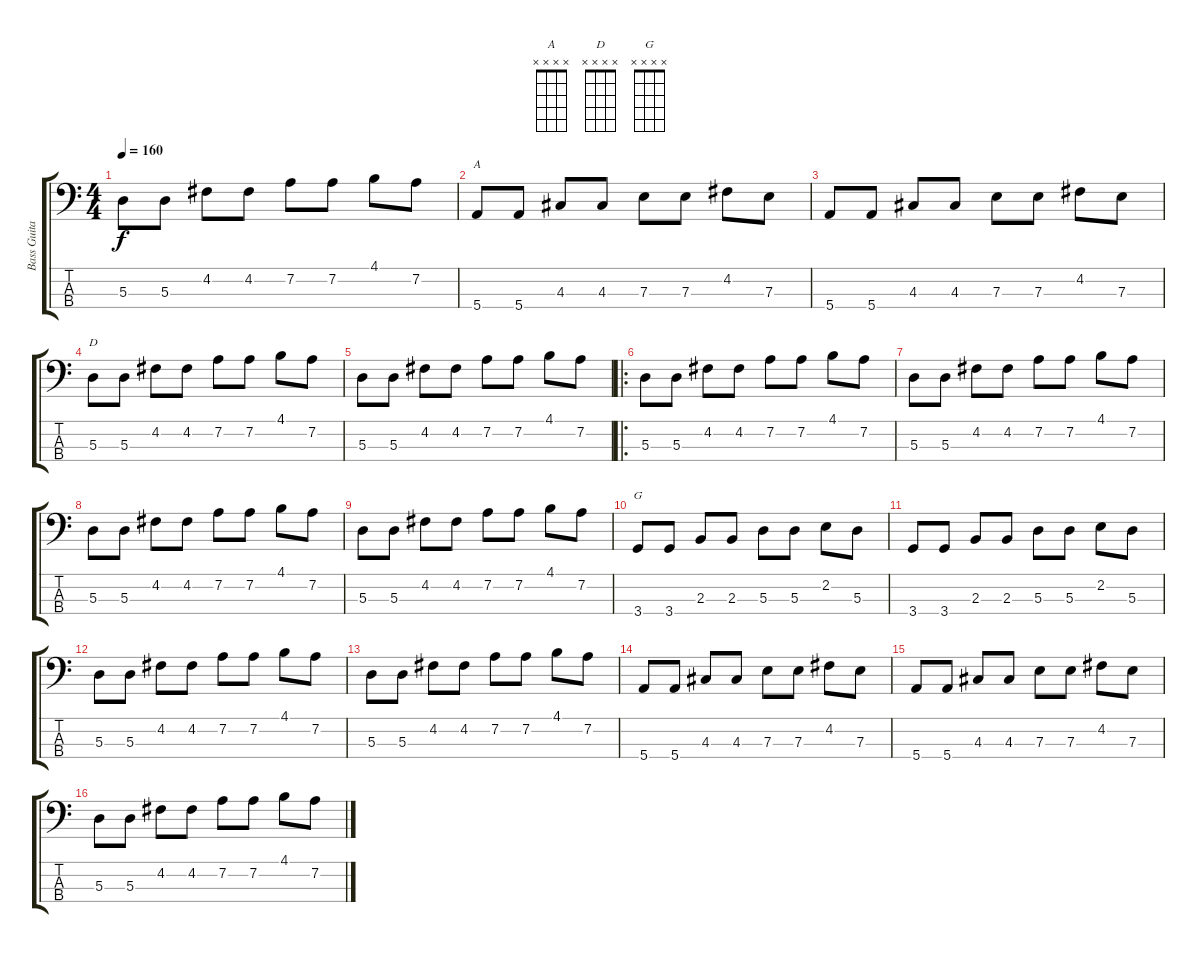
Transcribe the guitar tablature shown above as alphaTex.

\track ("Bass Guitar" "Bass Guita") {instrument electricbassfinger}
\staff {score tabs}
\tuning (G2 D2 A1 E1) {hide}
\chord ("A" x x x x) {firstfret 0}
\chord ("D" x x x x) {firstfret 0}
\chord ("G" x x x x) {firstfret 0}
\ts (4 4)
\tempo 160
\clef f4
\ks c
5.3.8{dy f} 5.3.8 4.2.8 4.2.8 7.2.8 7.2.8 4.1.8 7.2.8 |
5.4.8{ch "A"} 5.4.8 4.3.8 4.3.8 7.3.8 7.3.8 4.2.8 7.3.8 |
5.4.8 5.4.8 4.3.8 4.3.8 7.3.8 7.3.8 4.2.8 7.3.8 |
5.3.8{ch "D"} 5.3.8 4.2.8 4.2.8 7.2.8 7.2.8 4.1.8 7.2.8 |
5.3.8 5.3.8 4.2.8 4.2.8 7.2.8 7.2.8 4.1.8 7.2.8 |
\ro
5.3.8 5.3.8 4.2.8 4.2.8 7.2.8 7.2.8 4.1.8 7.2.8 |
5.3.8 5.3.8 4.2.8 4.2.8 7.2.8 7.2.8 4.1.8 7.2.8 |
5.3.8 5.3.8 4.2.8 4.2.8 7.2.8 7.2.8 4.1.8 7.2.8 |
5.3.8 5.3.8 4.2.8 4.2.8 7.2.8 7.2.8 4.1.8 7.2.8 |
3.4.8{ch "G"} 3.4.8 2.3.8 2.3.8 5.3.8 5.3.8 2.2.8 5.3.8 |
3.4.8 3.4.8 2.3.8 2.3.8 5.3.8 5.3.8 2.2.8 5.3.8 |
5.3.8 5.3.8 4.2.8 4.2.8 7.2.8 7.2.8 4.1.8 7.2.8 |
5.3.8 5.3.8 4.2.8 4.2.8 7.2.8 7.2.8 4.1.8 7.2.8 |
5.4.8 5.4.8 4.3.8 4.3.8 7.3.8 7.3.8 4.2.8 7.3.8 |
5.4.8 5.4.8 4.3.8 4.3.8 7.3.8 7.3.8 4.2.8 7.3.8 |
5.3.8 5.3.8 4.2.8 4.2.8 7.2.8 7.2.8 4.1.8 7.2.8
